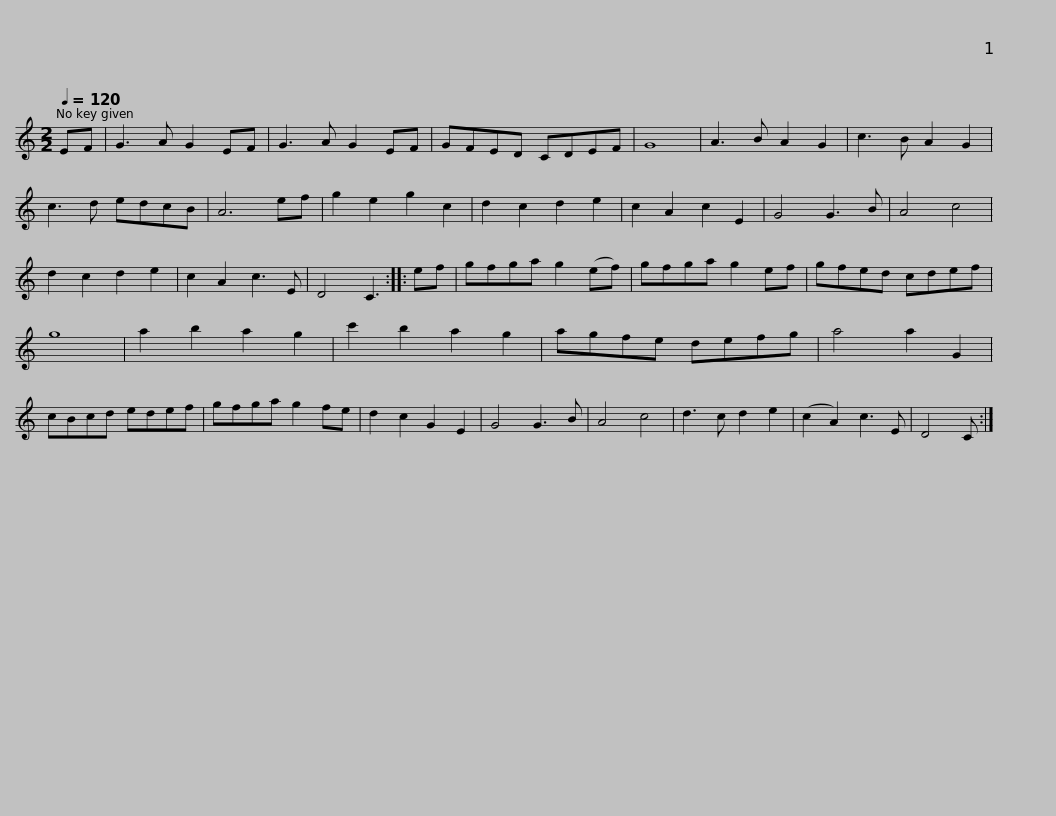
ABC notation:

X:1
L:1/8
Q:1/4=120
M:2/2
I:linebreak $
K:C
V:1 treble
V:1
 EF | G3 A G2 EF | G3 A G2 EF | GFED CDEF | G8 | %5
 A3 B A2 G2 | c3 B A2 G2 | c3 d edcB | A6 ef |$ g2 e2 g2 c2 | %10
 d2 c2 d2 e2 | c2 A2 c2 E2 | G4 G3 B | A4 c4 | d2 c2 d2 e2 | %15
 c2 A2 c3 E | D4 C3 :: ef | gfga g2 (ef) |$ gfga g2 ef | %20
 gfed cdef | g8 | a2 b2 a2 g2 | c'2 b2 a2 g2 | agfe defg | %25
 a4 a2 G2 |$ cBcd edef | gfga g2 fe | d2 c2 G2 E2 | G4 G3 B | %30
 A4 c4 | d3 c d2 e2 | (c2 A2) c3 E | D4 C :| %34
